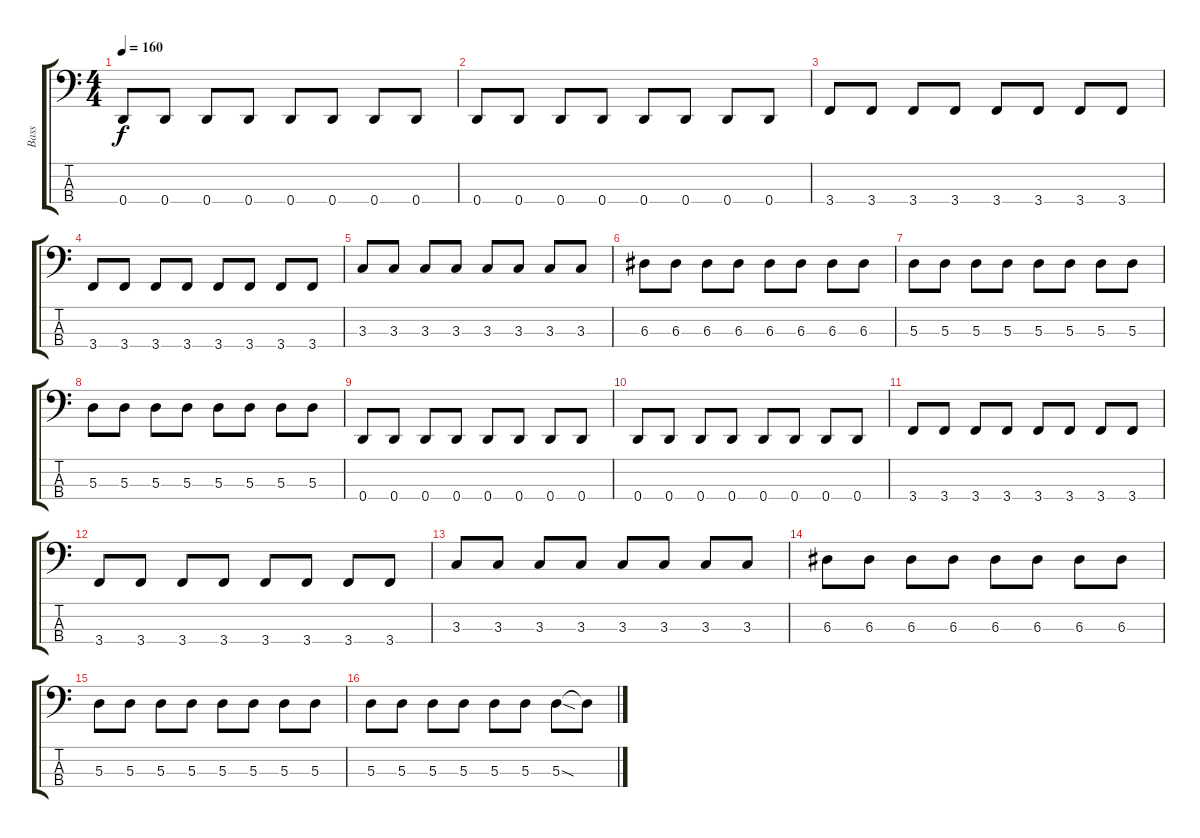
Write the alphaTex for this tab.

\track ("Bass" "Bass") {instrument electricbasspick}
\staff {score tabs}
\tuning (G2 D2 A1 D1) {hide}
\ts (4 4)
\tempo 160
\clef f4
\ks c
0.4.8{dy f} 0.4.8 0.4.8 0.4.8 0.4.8 0.4.8 0.4.8 0.4.8 |
0.4.8 0.4.8 0.4.8 0.4.8 0.4.8 0.4.8 0.4.8 0.4.8 |
3.4.8 3.4.8 3.4.8 3.4.8 3.4.8 3.4.8 3.4.8 3.4.8 |
3.4.8 3.4.8 3.4.8 3.4.8 3.4.8 3.4.8 3.4.8 3.4.8 |
3.3.8 3.3.8 3.3.8 3.3.8 3.3.8 3.3.8 3.3.8 3.3.8 |
6.3.8 6.3.8 6.3.8 6.3.8 6.3.8 6.3.8 6.3.8 6.3.8 |
5.3.8 5.3.8 5.3.8 5.3.8 5.3.8 5.3.8 5.3.8 5.3.8 |
5.3.8 5.3.8 5.3.8 5.3.8 5.3.8 5.3.8 5.3.8 5.3.8 |
0.4.8 0.4.8 0.4.8 0.4.8 0.4.8 0.4.8 0.4.8 0.4.8 |
0.4.8 0.4.8 0.4.8 0.4.8 0.4.8 0.4.8 0.4.8 0.4.8 |
3.4.8 3.4.8 3.4.8 3.4.8 3.4.8 3.4.8 3.4.8 3.4.8 |
3.4.8 3.4.8 3.4.8 3.4.8 3.4.8 3.4.8 3.4.8 3.4.8 |
3.3.8 3.3.8 3.3.8 3.3.8 3.3.8 3.3.8 3.3.8 3.3.8 |
6.3.8 6.3.8 6.3.8 6.3.8 6.3.8 6.3.8 6.3.8 6.3.8 |
5.3.8 5.3.8 5.3.8 5.3.8 5.3.8 5.3.8 5.3.8 5.3.8 |
5.3.8 5.3.8 5.3.8 5.3.8 5.3.8 5.3.8 5.3{sod}.8 5.3{t}.8
